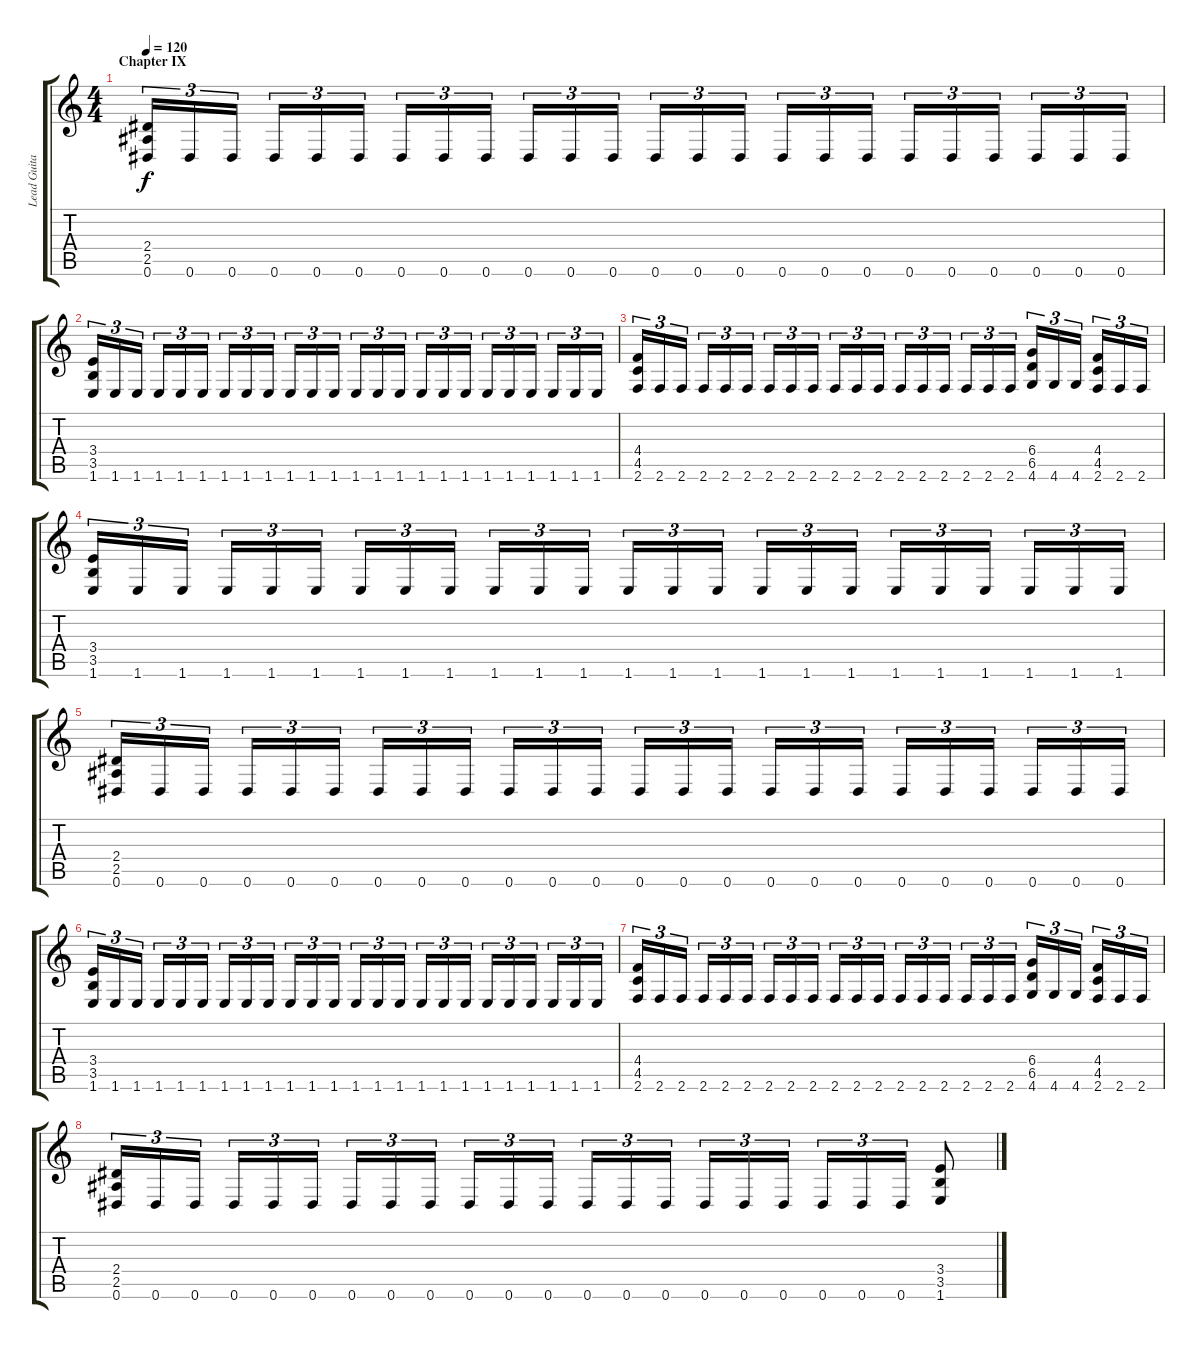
\track ("Lead Guitar" "Lead Guita") {instrument distortionguitar}
\staff {score tabs}
\tuning (Eb4 Bb3 Gb3 Db3 Ab2 Eb2) {hide}
\ts (4 4)
\section ("" "Chapter IX")
\tempo 120
\clef g2
\ks c
(2.4 2.5 0.6).16{tu (3 2) dy f} 0.6.16{tu (3 2)} 0.6.16{tu (3 2)} 0.6.16{tu (3 2)} 0.6.16{tu (3 2)} 0.6.16{tu (3 2)} 0.6.16{tu (3 2)} 0.6.16{tu (3 2)} 0.6.16{tu (3 2)} 0.6.16{tu (3 2)} 0.6.16{tu (3 2)} 0.6.16{tu (3 2)} 0.6.16{tu (3 2)} 0.6.16{tu (3 2)} 0.6.16{tu (3 2)} 0.6.16{tu (3 2)} 0.6.16{tu (3 2)} 0.6.16{tu (3 2)} 0.6.16{tu (3 2)} 0.6.16{tu (3 2)} 0.6.16{tu (3 2)} 0.6.16{tu (3 2)} 0.6.16{tu (3 2)} 0.6.16{tu (3 2)} |
(3.4 3.5 1.6).16{tu (3 2)} 1.6.16{tu (3 2)} 1.6.16{tu (3 2)} 1.6.16{tu (3 2)} 1.6.16{tu (3 2)} 1.6.16{tu (3 2)} 1.6.16{tu (3 2)} 1.6.16{tu (3 2)} 1.6.16{tu (3 2)} 1.6.16{tu (3 2)} 1.6.16{tu (3 2)} 1.6.16{tu (3 2)} 1.6.16{tu (3 2)} 1.6.16{tu (3 2)} 1.6.16{tu (3 2)} 1.6.16{tu (3 2)} 1.6.16{tu (3 2)} 1.6.16{tu (3 2)} 1.6.16{tu (3 2)} 1.6.16{tu (3 2)} 1.6.16{tu (3 2)} 1.6.16{tu (3 2)} 1.6.16{tu (3 2)} 1.6.16{tu (3 2)} |
(4.4 4.5 2.6).16{tu (3 2)} 2.6.16{tu (3 2)} 2.6.16{tu (3 2)} 2.6.16{tu (3 2)} 2.6.16{tu (3 2)} 2.6.16{tu (3 2)} 2.6.16{tu (3 2)} 2.6.16{tu (3 2)} 2.6.16{tu (3 2)} 2.6.16{tu (3 2)} 2.6.16{tu (3 2)} 2.6.16{tu (3 2)} 2.6.16{tu (3 2)} 2.6.16{tu (3 2)} 2.6.16{tu (3 2)} 2.6.16{tu (3 2)} 2.6.16{tu (3 2)} 2.6.16{tu (3 2)} (6.4 6.5 4.6).16{tu (3 2)} 4.6.16{tu (3 2)} 4.6.16{tu (3 2)} (4.4 4.5 2.6).16{tu (3 2)} 2.6.16{tu (3 2)} 2.6.16{tu (3 2)} |
(3.4 3.5 1.6).16{tu (3 2)} 1.6.16{tu (3 2)} 1.6.16{tu (3 2)} 1.6.16{tu (3 2)} 1.6.16{tu (3 2)} 1.6.16{tu (3 2)} 1.6.16{tu (3 2)} 1.6.16{tu (3 2)} 1.6.16{tu (3 2)} 1.6.16{tu (3 2)} 1.6.16{tu (3 2)} 1.6.16{tu (3 2)} 1.6.16{tu (3 2)} 1.6.16{tu (3 2)} 1.6.16{tu (3 2)} 1.6.16{tu (3 2)} 1.6.16{tu (3 2)} 1.6.16{tu (3 2)} 1.6.16{tu (3 2)} 1.6.16{tu (3 2)} 1.6.16{tu (3 2)} 1.6.16{tu (3 2)} 1.6.16{tu (3 2)} 1.6.16{tu (3 2)} |
(2.4 2.5 0.6).16{tu (3 2)} 0.6.16{tu (3 2)} 0.6.16{tu (3 2)} 0.6.16{tu (3 2)} 0.6.16{tu (3 2)} 0.6.16{tu (3 2)} 0.6.16{tu (3 2)} 0.6.16{tu (3 2)} 0.6.16{tu (3 2)} 0.6.16{tu (3 2)} 0.6.16{tu (3 2)} 0.6.16{tu (3 2)} 0.6.16{tu (3 2)} 0.6.16{tu (3 2)} 0.6.16{tu (3 2)} 0.6.16{tu (3 2)} 0.6.16{tu (3 2)} 0.6.16{tu (3 2)} 0.6.16{tu (3 2)} 0.6.16{tu (3 2)} 0.6.16{tu (3 2)} 0.6.16{tu (3 2)} 0.6.16{tu (3 2)} 0.6.16{tu (3 2)} |
(3.4 3.5 1.6).16{tu (3 2)} 1.6.16{tu (3 2)} 1.6.16{tu (3 2)} 1.6.16{tu (3 2)} 1.6.16{tu (3 2)} 1.6.16{tu (3 2)} 1.6.16{tu (3 2)} 1.6.16{tu (3 2)} 1.6.16{tu (3 2)} 1.6.16{tu (3 2)} 1.6.16{tu (3 2)} 1.6.16{tu (3 2)} 1.6.16{tu (3 2)} 1.6.16{tu (3 2)} 1.6.16{tu (3 2)} 1.6.16{tu (3 2)} 1.6.16{tu (3 2)} 1.6.16{tu (3 2)} 1.6.16{tu (3 2)} 1.6.16{tu (3 2)} 1.6.16{tu (3 2)} 1.6.16{tu (3 2)} 1.6.16{tu (3 2)} 1.6.16{tu (3 2)} |
(4.4 4.5 2.6).16{tu (3 2)} 2.6.16{tu (3 2)} 2.6.16{tu (3 2)} 2.6.16{tu (3 2)} 2.6.16{tu (3 2)} 2.6.16{tu (3 2)} 2.6.16{tu (3 2)} 2.6.16{tu (3 2)} 2.6.16{tu (3 2)} 2.6.16{tu (3 2)} 2.6.16{tu (3 2)} 2.6.16{tu (3 2)} 2.6.16{tu (3 2)} 2.6.16{tu (3 2)} 2.6.16{tu (3 2)} 2.6.16{tu (3 2)} 2.6.16{tu (3 2)} 2.6.16{tu (3 2)} (6.4 6.5 4.6).16{tu (3 2)} 4.6.16{tu (3 2)} 4.6.16{tu (3 2)} (4.4 4.5 2.6).16{tu (3 2)} 2.6.16{tu (3 2)} 2.6.16{tu (3 2)} |
(2.4 2.5 0.6).16{tu (3 2)} 0.6.16{tu (3 2)} 0.6.16{tu (3 2)} 0.6.16{tu (3 2)} 0.6.16{tu (3 2)} 0.6.16{tu (3 2)} 0.6.16{tu (3 2)} 0.6.16{tu (3 2)} 0.6.16{tu (3 2)} 0.6.16{tu (3 2)} 0.6.16{tu (3 2)} 0.6.16{tu (3 2)} 0.6.16{tu (3 2)} 0.6.16{tu (3 2)} 0.6.16{tu (3 2)} 0.6.16{tu (3 2)} 0.6.16{tu (3 2)} 0.6.16{tu (3 2)} 0.6.16{tu (3 2)} 0.6.16{tu (3 2)} 0.6.16{tu (3 2)} (3.4 3.5 1.6).8
